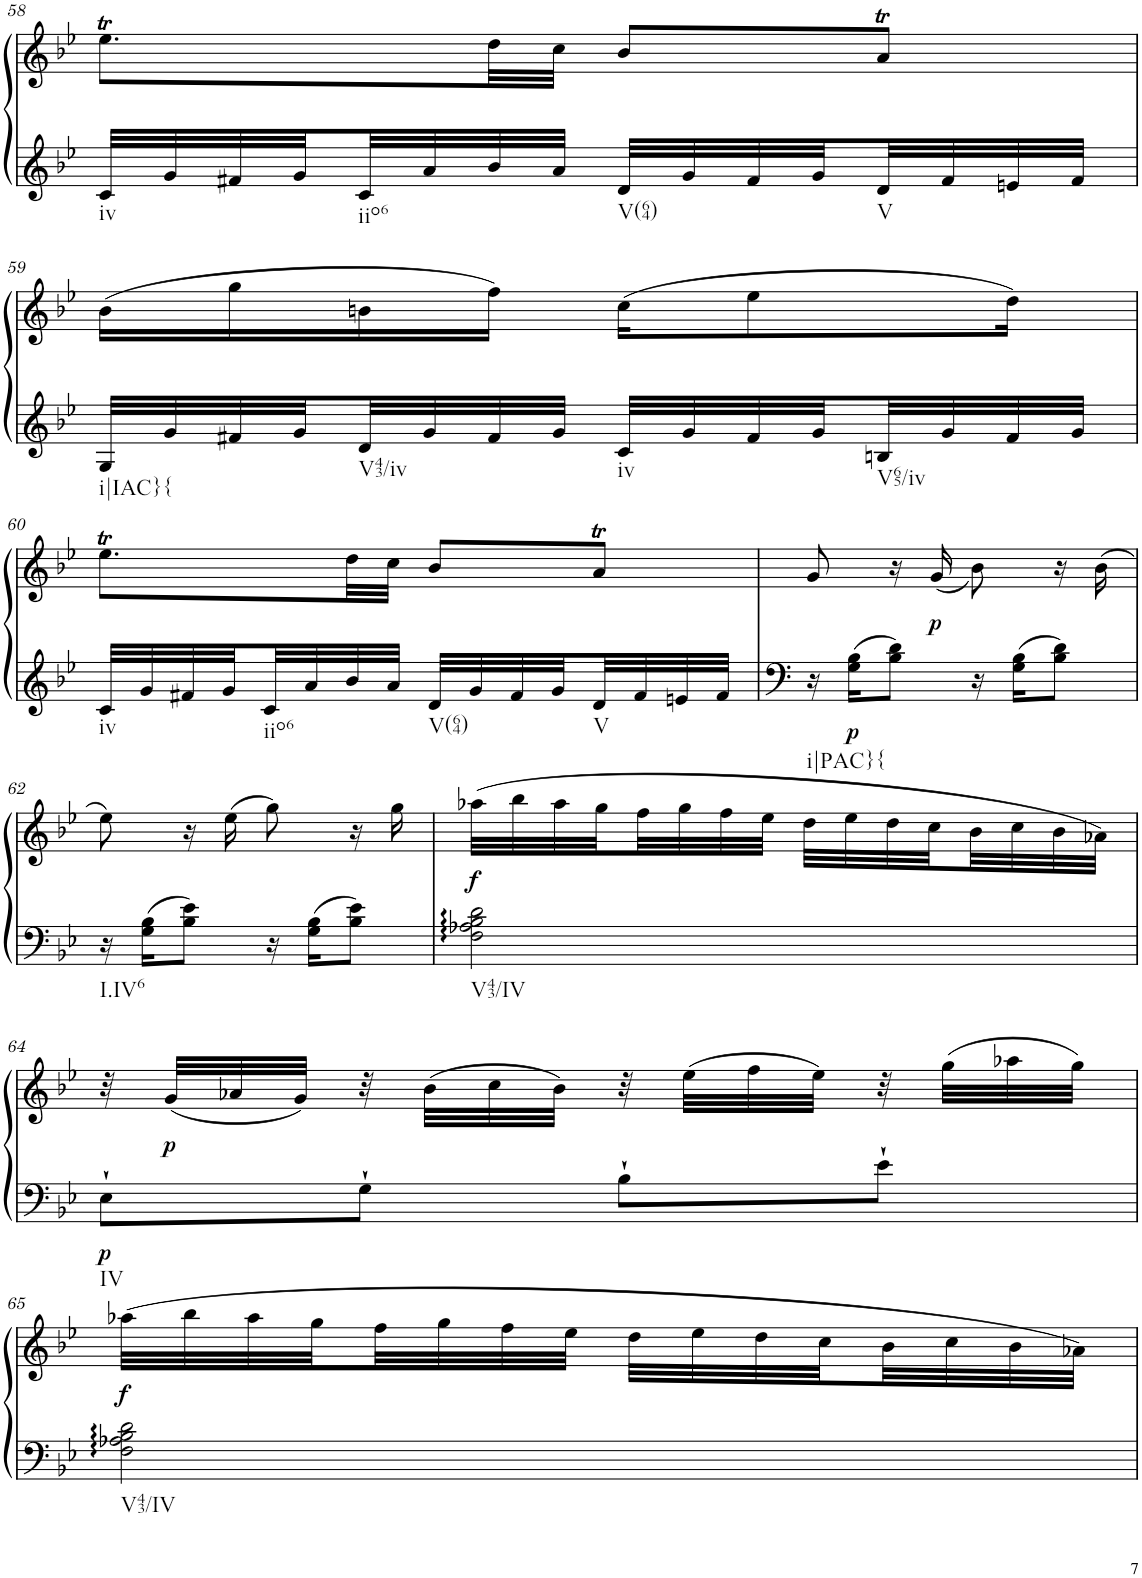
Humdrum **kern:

**kern	**kern	**dynam
*part1	*part1	*part1
*staff2	*staff1	*staff1/2
*I"Klavier linke Hand	*	*
!!LO:PB:g=z
*clefG2	*clefG2	*
*k[b-e-]	*k[b-e-]	*
*M2/4	*M2/4	*
=58	=58	=58
!LO:TX:b:t=iv	!	!
32c/LLL	8.ee-T\L	.
32g/	.	.
32f#X/	.	.
32g/	.	.
!LO:TX:b:t=iio6	!	!
32c/	.	.
32a/	.	.
32b-/	32dd\LL	.
32a/JJJ	32cc\JJJ	.
!LO:TX:b:t=V(64)	!	!
32d/LLL	8b-/L	.
32g/	.	.
32f#/	.	.
32g/	.	.
!LO:TX:b:t=V	!	!
32d/	8at/J	.
32f#/	.	.
32en/	.	.
32f#/JJJ	.	.
!!LO:LB:g=z
=59	=59	=59
!LO:TX:b:t=i|IAC}{	!	!
32G/LLL	(16b-\LL	.
32g/	.	.
32f#X/	16gg\	.
32g/	.	.
!LO:TX:b:t=V43/iv	!	!
32d/	16bn\	.
32g/	.	.
32f#/	16ff\JJ)	.
32g/JJJ	.	.
!LO:TX:b:t=iv	!	!
32c/LLL	(16cc\KL	.
32g/	.	.
32f#/	8ee-\	.
32g/	.	.
!LO:TX:b:t=V65/iv	!	!
32Bn/	.	.
32g/	.	.
32f#/	16dd\Jk)	.
32g/JJJ	.	.
!!LO:LB:g=z
=60	=60	=60
!LO:TX:b:t=iv	!	!
32c/LLL	8.ee-T\L	.
32g/	.	.
32f#X/	.	.
32g/	.	.
!LO:TX:b:t=iio6	!	!
32c/	.	.
32a/	.	.
32b-/	32dd\LL	.
32a/JJJ	32cc\JJJ	.
!LO:TX:b:t=V(64)	!	!
32d/LLL	8b-/L	.
32g/	.	.
32f#/	.	.
32g/	.	.
!LO:TX:b:t=V	!	!
32d/	8at/J	.
32f#/	.	.
32en/	.	.
32f#/JJJ	.	.
=61	=61	=61
!LO:TX:b:t=i|PAC}{	!	!
16r	8g/	.
!	!	!LO:DY:b=2
16G\ 16B-\KL	.	p
8B-\ 8d\J	16r	.
!	!	!LO:DY:b
.	(<16g/	p
16r	8b-\)	.
16G\ 16B-\KL	.	.
8B-\ 8d\J	16r	.
.	(16b-\	.
!!LO:LB:g=z
=62	=62	=62
!LO:TX:b:t=I.IV6	!	!
16r	8ee-\)	.
16G\ 16B-\KL	.	.
8B-\ 8e-\J	16r	.
.	(16ee-\	.
16r	8gg\)	.
16G\ 16B-\KL	.	.
8B-\ 8e-\J	16r	.
.	16gg\	.
=63	=63	=63
!LO:TX:b:t=V43/IV	!	!
!	!	!LO:DY:b
2F\ 2A-X\ 2B-\ 2d\	(32aa-X\LLL	f
.	32bb-\	.
.	32aa-\	.
.	32gg\	.
.	32ff\	.
.	32gg\	.
.	32ff\	.
.	32ee-\JJJ	.
.	32dd\LLL	.
.	32ee-\	.
.	32dd\	.
.	32cc\	.
.	32b-\	.
.	32cc\	.
.	32b-\	.
.	32a-X\JJJ)	.
!!LO:LB:g=z
=64	=64	=64
!LO:TX:b:t=IV	!	!
!	!	!LO:DY:b=2
8E-`\L	32r	p
!	!	!LO:DY:b
.	(32g/LLL	p
.	32a-X/	.
.	32g/JJJ)	.
8G`\J	32r	.
.	(32b-\LLL	.
.	32cc\	.
.	32b-\JJJ)	.
8B-`\L	32r	.
.	(32ee-\LLL	.
.	32ff\	.
.	32ee-\JJJ)	.
8e-`\J	32r	.
.	(32gg\LLL	.
.	32aa-X\	.
.	32gg\JJJ)	.
!!LO:LB:g=z
=65	=65	=65
!LO:TX:b:t=V43/IV	!	!
!	!	!LO:DY:b
2F\ 2A-X\ 2B-\ 2d\	(32aa-X\LLL	f
.	32bb-\	.
.	32aa-\	.
.	32gg\	.
.	32ff\	.
.	32gg\	.
.	32ff\	.
.	32ee-\JJJ	.
.	32dd\LLL	.
.	32ee-\	.
.	32dd\	.
.	32cc\	.
.	32b-\	.
.	32cc\	.
.	32b-\	.
.	32a-X\JJJ)	.
=	=	=
*-	*-	*-
